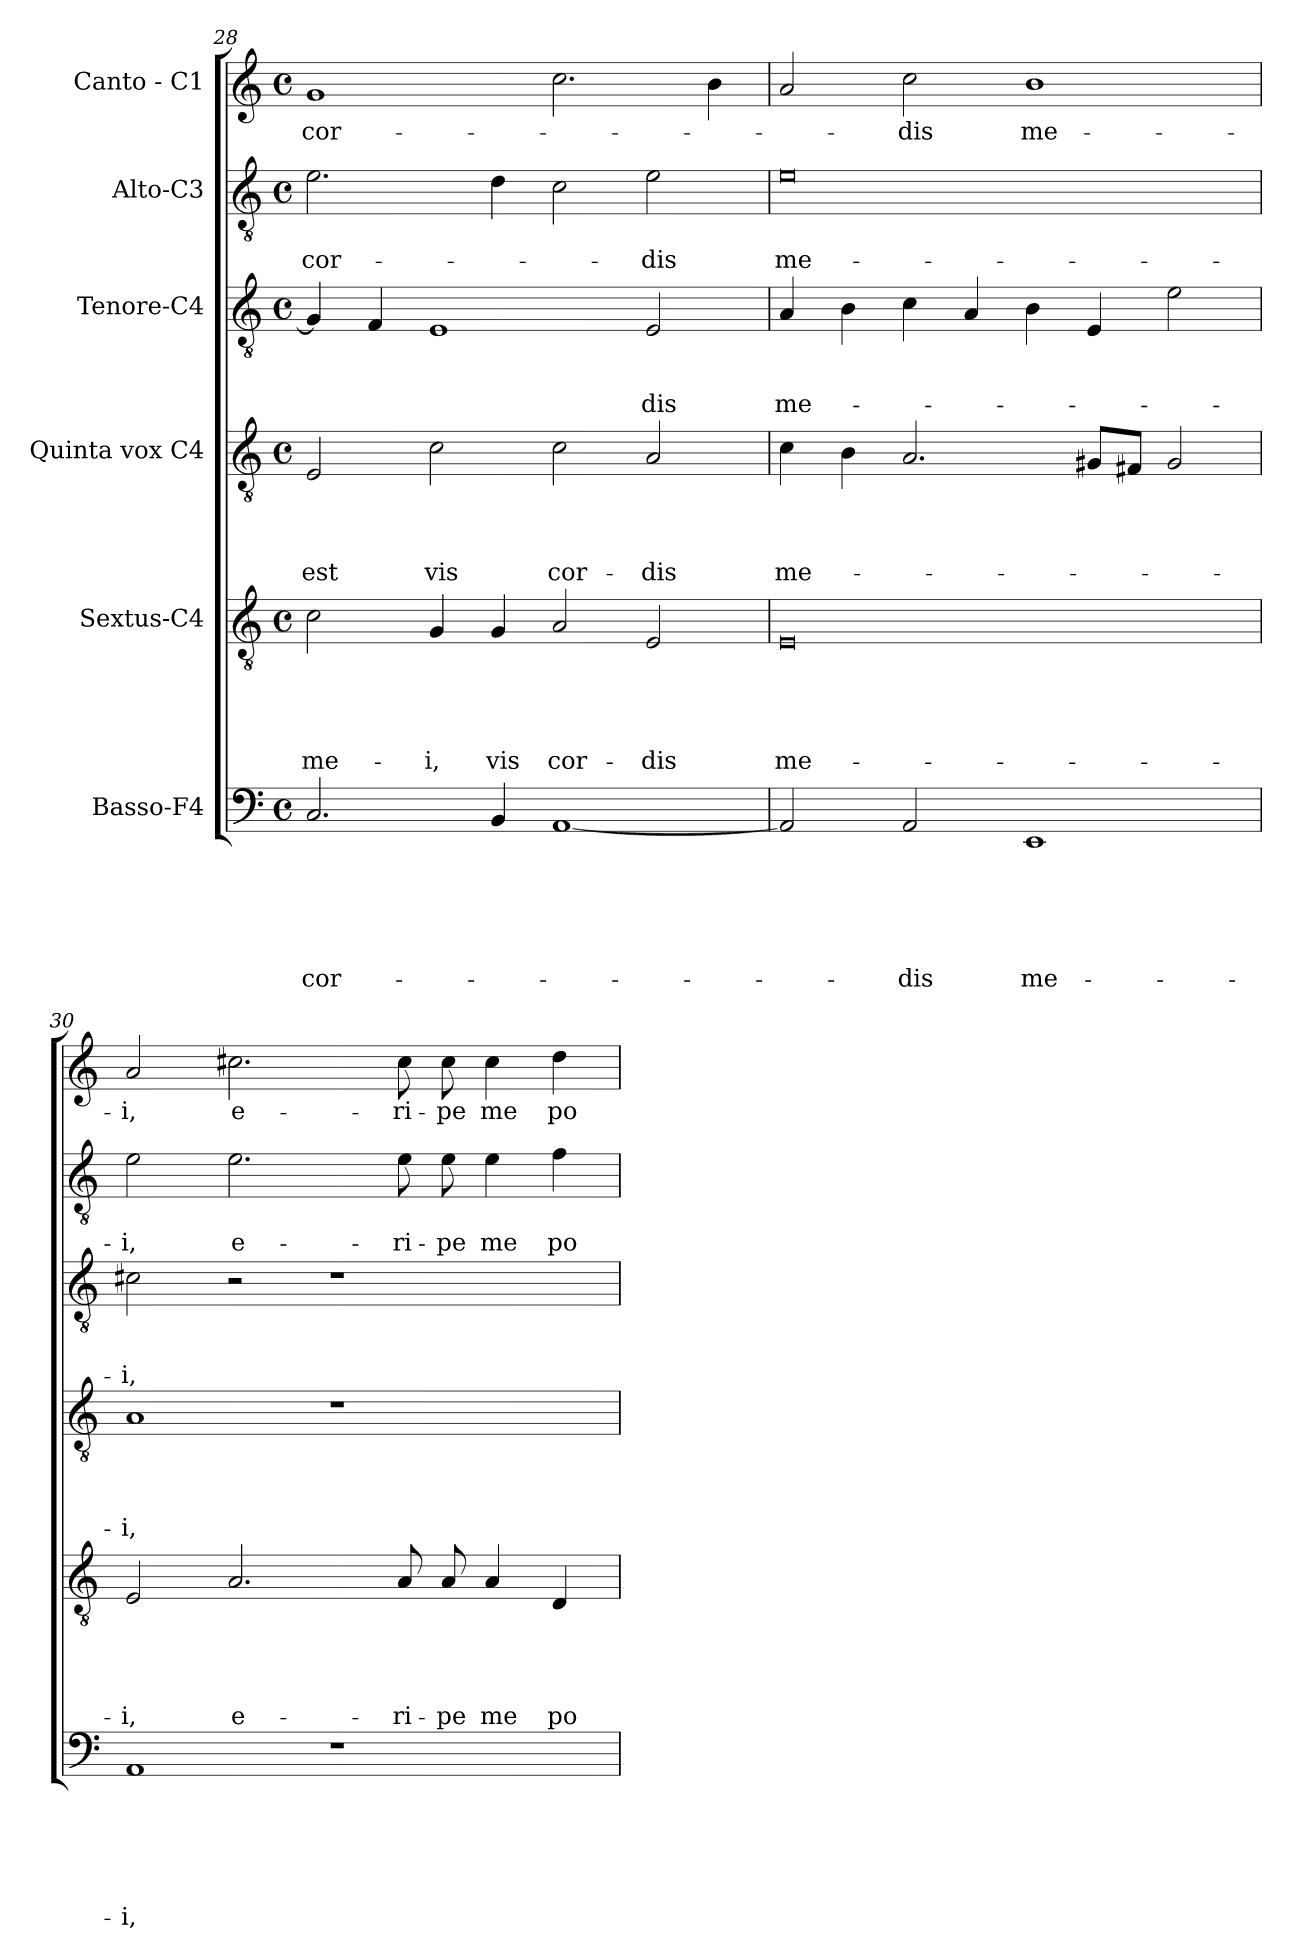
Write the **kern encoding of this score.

**kern	**text	**text	**text	**text	**text	**text	**kern	**text	**text	**text	**text	**text	**kern	**text	**text	**text	**text	**kern	**text	**text	**text	**kern	**text	**text	**kern	**text
*part6	*part6	*part6	*part6	*part6	*part6	*part6	*part5	*part5	*part5	*part5	*part5	*part5	*part4	*part4	*part4	*part4	*part4	*part3	*part3	*part3	*part3	*part2	*part2	*part2	*part1	*part1
*staff6	*staff6	*staff6	*staff6	*staff6	*staff6	*staff6	*staff5	*staff5	*staff5	*staff5	*staff5	*staff5	*staff4	*staff4	*staff4	*staff4	*staff4	*staff3	*staff3	*staff3	*staff3	*staff2	*staff2	*staff2	*staff1	*staff1
*I"Basso-F4	*	*	*	*	*	*	*I"Sextus-C4	*	*	*	*	*	*I"Quinta vox C4	*	*	*	*	*I"Tenore-C4	*	*	*	*I"Alto-C3	*	*	*I"Canto - C1	*
*clefF4	*	*	*	*	*	*	*clefGv2	*	*	*	*	*	*clefGv2	*	*	*	*	*clefGv2	*	*	*	*clefGv2	*	*	*clefG2	*
*k[]	*	*	*	*	*	*	*k[]	*	*	*	*	*	*k[]	*	*	*	*	*k[]	*	*	*	*k[]	*	*	*k[]	*
*C:	*	*	*	*	*	*	*C:	*	*	*	*	*	*C:	*	*	*	*	*C:	*	*	*	*C:	*	*	*C:	*
*M4/4	*	*	*	*	*	*	*M4/4	*	*	*	*	*	*M4/4	*	*	*	*	*M4/4	*	*	*	*M4/4	*	*	*M4/4	*
*met(c)	*	*	*	*	*	*	*met(c)	*	*	*	*	*	*met(c)	*	*	*	*	*met(c)	*	*	*	*met(c)	*	*	*met(c)	*
=28	=28	=28	=28	=28	=28	=28	=28	=28	=28	=28	=28	=28	=28	=28	=28	=28	=28	=28	=28	=28	=28	=28	=28	=28	=28	=28
!	!	!	!	!	!	!LO:LY:b	!	!	!	!	!	!LO:LY:b	!	!	!	!	!LO:LY:b	!	!	!	!	!	!	!LO:LY:b	!	!LO:LY:b
2.C/	.	.	.	.	.	cor-	2c\	.	.	.	.	me-	2E/	.	.	.	est	4G/]	.	.	.	2.e\	.	cor-	1g	cor-
.	.	.	.	.	.	.	.	.	.	.	.	.	.	.	.	.	.	4F/	.	.	.	.	.	.	.	.
!	!	!	!	!	!	!	!	!	!	!	!	!LO:LY:b	!	!	!	!	!LO:LY:b	!	!	!	!	!	!	!	!	!
.	.	.	.	.	.	.	4G/	.	.	.	.	-i,	2c\	.	.	.	vis	1E	.	.	.	.	.	.	.	.
!	!	!	!	!	!	!	!	!	!	!	!	!LO:LY:b	!	!	!	!	!	!	!	!	!	!	!	!	!	!
4BB/	.	.	.	.	.	.	4G/	.	.	.	.	vis	.	.	.	.	.	.	.	.	.	4d\	.	.	.	.
!	!	!	!	!	!	!	!	!	!	!	!	!LO:LY:b	!	!	!	!	!LO:LY:b	!	!	!	!	!	!	!	!	!
[<1AA	.	.	.	.	.	.	2A/	.	.	.	.	cor-	2c\	.	.	.	cor-	.	.	.	.	2c\	.	.	2.cc\	.
!	!	!	!	!	!	!	!	!	!	!	!	!LO:LY:b	!	!	!	!	!LO:LY:b	!	!	!	!LO:LY:b	!	!	!LO:LY:b	!	!
.	.	.	.	.	.	.	2E/	.	.	.	.	-dis	2A/	.	.	.	-dis	2E/	.	.	-dis	2e\	.	-dis	.	.
.	.	.	.	.	.	.	.	.	.	.	.	.	.	.	.	.	.	.	.	.	.	.	.	.	4b\	.
=29	=29	=29	=29	=29	=29	=29	=29	=29	=29	=29	=29	=29	=29	=29	=29	=29	=29	=29	=29	=29	=29	=29	=29	=29	=29	=29
!	!	!	!	!	!	!	!	!	!	!	!	!LO:LY:b	!	!	!	!	!LO:LY:b	!	!	!	!LO:LY:b	!	!	!LO:LY:b	!	!
2AA/]	.	.	.	.	.	.	0E	.	.	.	.	me-	4c\	.	.	.	me-	4A/	.	.	me-	0e	.	me-	2a/	.
.	.	.	.	.	.	.	.	.	.	.	.	.	4B\	.	.	.	.	4B\	.	.	.	.	.	.	.	.
!	!	!	!	!	!	!LO:LY:b	!	!	!	!	!	!	!	!	!	!	!	!	!	!	!	!	!	!	!	!LO:LY:b
2AA/	.	.	.	.	.	-dis	.	.	.	.	.	.	2.A/	.	.	.	.	4c\	.	.	.	.	.	.	2cc\	-dis
.	.	.	.	.	.	.	.	.	.	.	.	.	.	.	.	.	.	4A/	.	.	.	.	.	.	.	.
!	!	!	!	!	!	!LO:LY:b	!	!	!	!	!	!	!	!	!	!	!	!	!	!	!	!	!	!	!	!LO:LY:b
1EE	.	.	.	.	.	me-	.	.	.	.	.	.	.	.	.	.	.	4B\	.	.	.	.	.	.	1b	me-
.	.	.	.	.	.	.	.	.	.	.	.	.	8G#X/L	.	.	.	.	4E/	.	.	.	.	.	.	.	.
.	.	.	.	.	.	.	.	.	.	.	.	.	8F#X/J	.	.	.	.	.	.	.	.	.	.	.	.	.
.	.	.	.	.	.	.	.	.	.	.	.	.	2G#/	.	.	.	.	2e\	.	.	.	.	.	.	.	.
!!LO:PB:g=z
=30	=30	=30	=30	=30	=30	=30	=30	=30	=30	=30	=30	=30	=30	=30	=30	=30	=30	=30	=30	=30	=30	=30	=30	=30	=30	=30
!	!	!	!	!	!	!LO:LY:b	!	!	!	!	!	!LO:LY:b	!	!	!	!	!LO:LY:b	!	!	!	!LO:LY:b	!	!	!LO:LY:b	!	!LO:LY:b
1AA	.	.	.	.	.	-i,	2E/	.	.	.	.	-i,	1A	.	.	.	-i,	2c#X\	.	.	-i,	2e\	.	-i,	2a/	-i,
!	!	!	!	!	!	!	!	!	!	!	!	!LO:LY:b	!	!	!	!	!	!	!	!	!	!	!	!LO:LY:b	!	!LO:LY:b
.	.	.	.	.	.	.	2.A/	.	.	.	.	e-	.	.	.	.	.	2r	.	.	.	2.e\	.	e-	2.cc#X\	e-
1r	.	.	.	.	.	.	.	.	.	.	.	.	1r	.	.	.	.	1r	.	.	.	.	.	.	.	.
!	!	!	!	!	!	!	!	!	!	!	!	!LO:LY:b	!	!	!	!	!	!	!	!	!	!	!	!LO:LY:b	!	!LO:LY:b
.	.	.	.	.	.	.	8A/	.	.	.	.	-ri-	.	.	.	.	.	.	.	.	.	8e\	.	-ri-	8cc#\	-ri-
!	!	!	!	!	!	!	!	!	!	!	!	!LO:LY:b	!	!	!	!	!	!	!	!	!	!	!	!LO:LY:b	!	!LO:LY:b
.	.	.	.	.	.	.	8A/	.	.	.	.	-pe	.	.	.	.	.	.	.	.	.	8e\	.	-pe	8cc#\	-pe
!	!	!	!	!	!	!	!	!	!	!	!	!LO:LY:b	!	!	!	!	!	!	!	!	!	!	!	!LO:LY:b	!	!LO:LY:b
.	.	.	.	.	.	.	4A/	.	.	.	.	me	.	.	.	.	.	.	.	.	.	4e\	.	me	4cc#\	me
!	!	!	!	!	!	!	!	!	!	!	!	!LO:LY:b	!	!	!	!	!	!	!	!	!	!	!	!LO:LY:b	!	!LO:LY:b
.	.	.	.	.	.	.	4D/	.	.	.	.	po-	.	.	.	.	.	.	.	.	.	4f\	.	po-	4dd\	po-
=	=	=	=	=	=	=	=	=	=	=	=	=	=	=	=	=	=	=	=	=	=	=	=	=	=	=
*-	*-	*-	*-	*-	*-	*-	*-	*-	*-	*-	*-	*-	*-	*-	*-	*-	*-	*-	*-	*-	*-	*-	*-	*-	*-	*-
